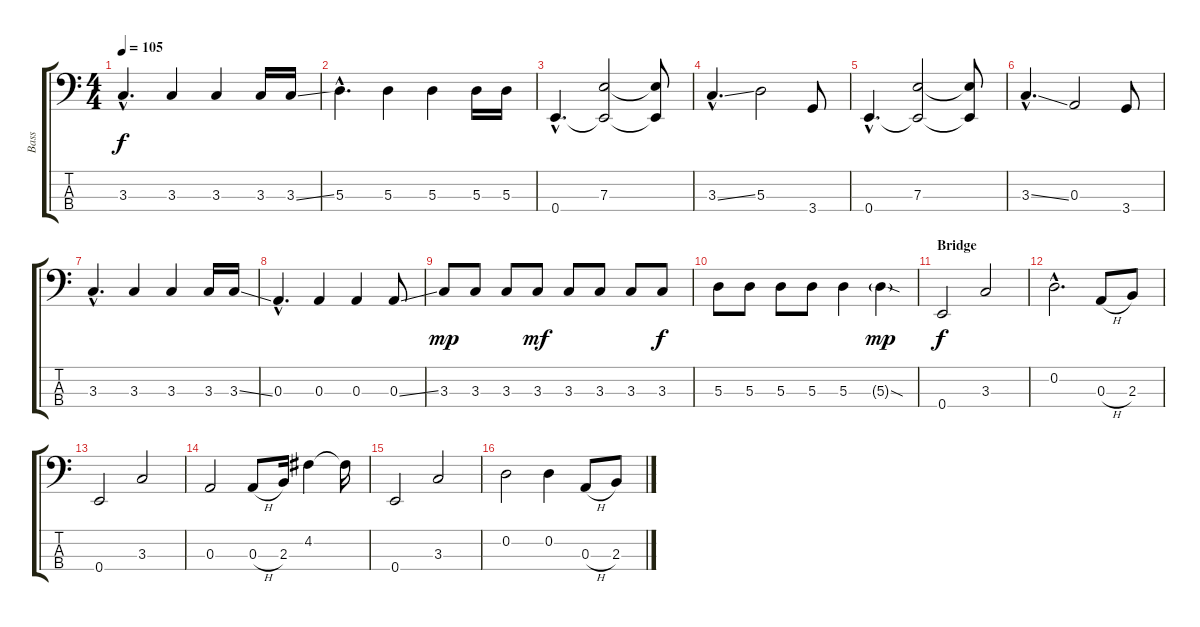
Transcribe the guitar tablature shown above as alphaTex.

\track ("Bass" "Bass") {instrument electricbassfinger}
\staff {score tabs}
\tuning (G2 D2 A1 E1) {hide}
\ts (4 4)
\tempo 105
\clef f4
\ks c
3.3{hac}.4{d dy f} 3.3.4 3.3.4 3.3.16 3.3{ss}.16 |
5.3{hac}.4{d} 5.3.4 5.3.4 5.3.16 5.3.16 |
0.4{hac}.4{d} (7.3 0.4{t}).2 (7.3{t} 0.4{t}).8 |
3.3{ss hac}.4{d} 5.3.2 3.4.8 |
0.4{hac}.4{d} (7.3 0.4{t}).2 (7.3{t} 0.4{t}).8 |
3.3{ss hac}.4{d} 0.3.2 3.4.8 |
3.3{hac}.4{d} 3.3.4 3.3.4 3.3.16 3.3{ss}.16 |
0.3{hac}.4{d} 0.3.4 0.3.4 0.3{ss}.8 |
3.3.8{dy mp} 3.3.8 3.3.8 3.3.8{dy mf} 3.3.8 3.3.8 3.3.8 3.3.8{dy f} |
5.3.8 5.3.8 5.3.8 5.3.8 5.3.4 5.3{sod g}.4{dy mp} |
\section ("" "Bridge")
0.4.2{dy f} 3.3.2 |
0.2{hac}.2{d} 0.3{h}.8 2.3.8 |
0.4.2 3.3.2 |
0.3.2 0.3{h}.8 2.3.16 4.2.4 4.2{t}.16 |
0.4.2 3.3.2 |
0.2.2 0.2.4 0.3{h}.8 2.3.8
